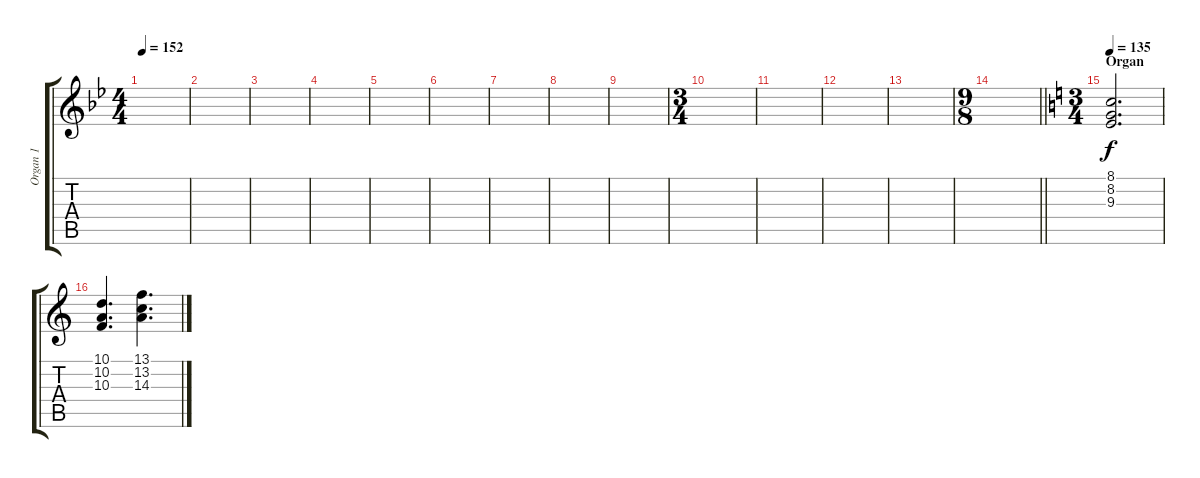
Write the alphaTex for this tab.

\track ("Organ 1" "Organ 1") {instrument percussiveorgan}
\staff {score tabs}
\tuning (E4 B3 G3 D3 A2 E2) {hide}
\ts (4 4)
\tempo 152
\clef g2
\ks bb
|
|
|
|
|
|
|
|
|
\ts (3 4)
|
|
|
|
\ts (9 8)
\barLineRight lightlight
|
\ts (3 4)
\section ("" "Organ")
\tempo 135
\ks c
(8.1 8.2 9.3).2{d} |
(10.1 10.2 10.3).4{d} (13.1 13.2 14.3).4{d}
